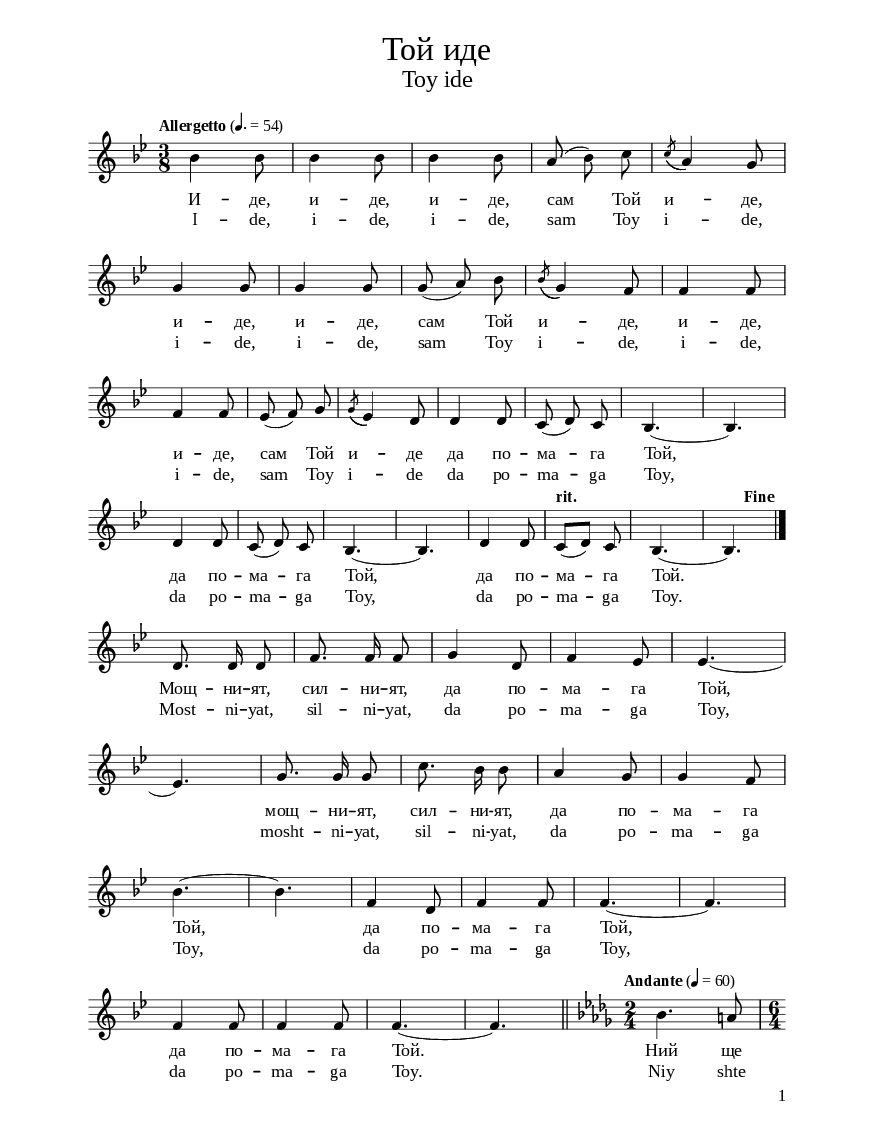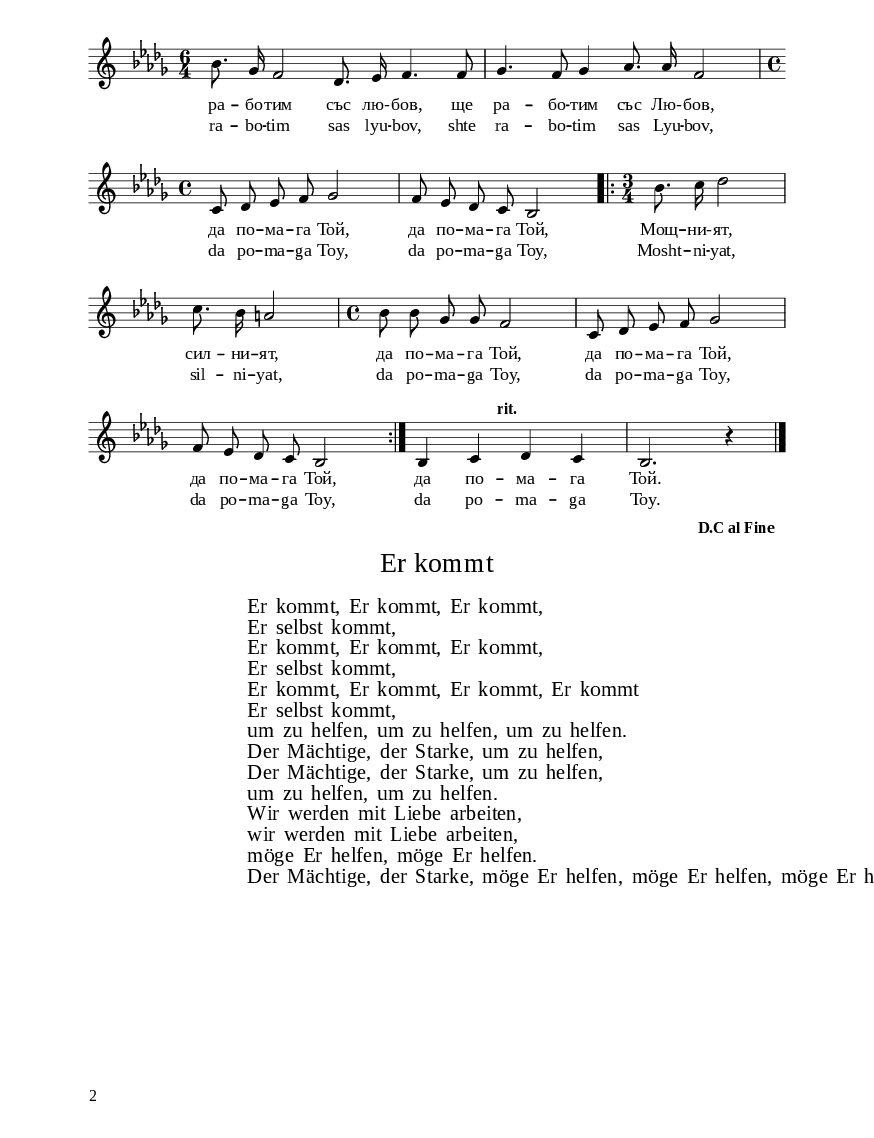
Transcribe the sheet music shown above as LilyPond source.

\version "2.24.0"

% include paper part and global functions
\include "include/globals.ily"

\bookpart {
  \include "include/bookpart-paper.ily"
  \score {
    \include "include/score-layout.ily"


    \new Voice \absolute {
      \clef treble
      \key bes \major
      \time 3/8
      \tempoFunc "Allergetto" 4. "54"
      \autoBeamOff

      bes'4 bes'8 | bes'4 bes'8 |  bes'4 bes'8 |  a'8 ( bes'8 )  c''8 \noBeam | \acciaccatura { c''8 ( } a'4 ) g'8 | \break

      g'4 g'8 | g'4 g'8 | g'8 ( a'8 ) bes'8 \noBeam|  \acciaccatura { bes'8 ( } g'4 ) f'8 | f'4 f'8 | \break


      f'4 f'8 | es'8 ( f'8 ) g'8 \noBeam | \acciaccatura { g'8 ( } es'4 ) d'8 |  d'4 d'8 | c'8 ( d'8 ) c'8 \noBeam | bes4. ~ | bes4. \break


      | d'4 d'8 | c'8 ( d'8 ) c'8 \noBeam | bes4. ~ | bes4. |  d'4 d'8 | \tempo "rit." c'8 [( d'8 )] \noBeam c'8 | bes4. ~ |
      \tempo "     Fine" bes4. \bar "|." \break

      d'8. \noBeam d'16 \noBeam d'8 |  f'8.\noBeam f'16 \noBeam f'8 | g'4 d'8 | f'4 es'8 |  es'4. ~ | \break

      es'4. | g'8.\noBeam g'16 \noBeam g'8 | c''8. \noBeam bes'16 \noBeam  bes'8 | a'4 g'8 | g'4 f'8 | \break

      bes'4. ~ | bes'4. | f'4 d'8 | f'4 f'8 | f'4. ~ | f'4. |  \break

      f'4 f'8 |f'4  f'8 | f'4. ~ |  f'4. \bar "||" \key des \major \time 2/4 |

      \tempoFunc "Andante" 4 "60"
      
      bes'4. a'8 | \break

      \time 6/4 \autoBeamOff bes'8. ges'16 f'2 des'8. es'16 f'4. f'8 |  ges'4. f'8 ges'4 as'8. as'16 f'2 |  \break

      \time 4/4  c'8 des'8 es'8 f'8 ges'2 | f'8 es'8 des'8 c'8 bes2 | \time 3/4  \repeat volta 2 {
        bes'8. c''16 des''2 | \break

        c''8. bes'16 a'2 | \time 4/4  bes'8 bes'8 ges'8 ges'8 f'2 | c'8 des'8 es'8 f'8 ges'2 | \break

        f'8 es'8 des'8 c'8 bes2
      } bes4 \tempo "       rit." c'4 des'4 c'4 | bes2. r4
      \bar "|."
    }

    \addlyrics {
      И  --  де,   и
      --  де,   и  --  де,   сам   Той   и -- де,   и  --  де,   и  --  де,
      сам   Той   и -- де,   и  --  де,   и  --  де,   сам   Той  и -- де   да
      по  --  ма  --  га   Той,   да   по  --  ма  --  га   Той,   да
      по  --  ма  --  га   Той.   Мощ  --  ни  --  ят,   сил  --  ни  --
      ят,   да   по  --  ма  --  га   Той, мощ  --  ни  --  ят,
      сил  --  ни  --  ят,   да   по  --  ма  --  га   Той,   да   по  --
      ма  --  га   Той,   да   по  --  ма  --  га   Той.   Ний   ще   ра
      --  бо  --  тим   със   "лю-"  --  бов,   ще   ра  --  бо  --  тим
      със   "Лю-"  --  бов,   да   по  --  ма  --  га   Той,   да   по  --
      ма  --  га    Той,   Мощ  --  "ни-"  --  ят,   сил  --  ни  --
      ят,   да   по  --  ма  --  га   Той,   да   по  --  ма  --  га
      Той,   да   по  --  ма  --  га   Той,   да   по  --  ма  --  га
      Той.
    }
    \addlyrics {
      I --  de,  i --
      de,  i --  de,  sam Toy i -- de,  i --  de,  i --  de,  sam Toy i -- de,  i
      --  de,  i --  de,  sam Toy i -- de da po -- ma -- ga  Toy,  da po -- ma
      -- ga  Toy,  da po -- ma -- ga  Toy.  Most -- ni --  yat,  sil -- ni
      --  yat,  da po -- ma -- ga  Toy,  mosht -- ni --  yat,  sil -- ni
      --  yat,  da po -- ma -- ga  Toy,  da po -- ma -- ga  Toy,  da po --
      ma -- ga  Toy.  Niy shte ra -- bo -- tim sas lyu --  bov,  shte ra
      -- bo -- tim sas Lyu --  bov,  da po -- ma -- ga  Toy,  da po -- ma
      -- ga  Toy,  Mosht -- ni --  yat,  sil -- ni --  yat,  da po -- ma
      -- ga  Toy,  da po -- ma -- ga  Toy,  da po -- ma -- ga  Toy,  da po
      -- ma -- ga  Toy.
    }

      \header {
      title = \titleFunc "Той иде" "Toy ide"
    }

    \midi{}
  } % score


\markup \dc-one "D.C al Fine"

  

  % include foreign translation(s) of the song

  
  \version "2.24.0"

\markup \fill-line { \fontsize #deTitleFontSize "Er kommt" }
\markup \null
\markup \null
\markup \fontsize #deCoupletFontSize {
  \hspace #14
  \override #`(baseline-skip . ,deCoupletBaselineSkip)

  \column {

    \line { " " Er kommt, Er kommt, Er kommt, }

    \line { " " Er selbst kommt,  }

    \line { " "Er kommt, Er kommt, Er kommt,  }

    \line { " "Er selbst kommt,  }

    \line { " "Er kommt, Er kommt, Er kommt, Er kommt }

    \line { " " Er selbst kommt,}

    \line { " " um zu helfen, um zu helfen, um zu helfen.  }

    \line { " " Der Mächtige, der Starke, um zu helfen,  }

    \line { " " Der Mächtige, der Starke, um zu helfen,  }

    \line { " " um zu helfen, um zu helfen.  }

    \line { " "Wir werden mit Liebe arbeiten,  }

    \line { " "  wir werden mit Liebe arbeiten,  }

    \line { " "möge Er helfen, möge Er helfen. }
        \line { " "Der Mächtige, der Starke, möge Er helfen, möge Er helfen,  möge Er helfen. }

  }
}


} % bookpart
